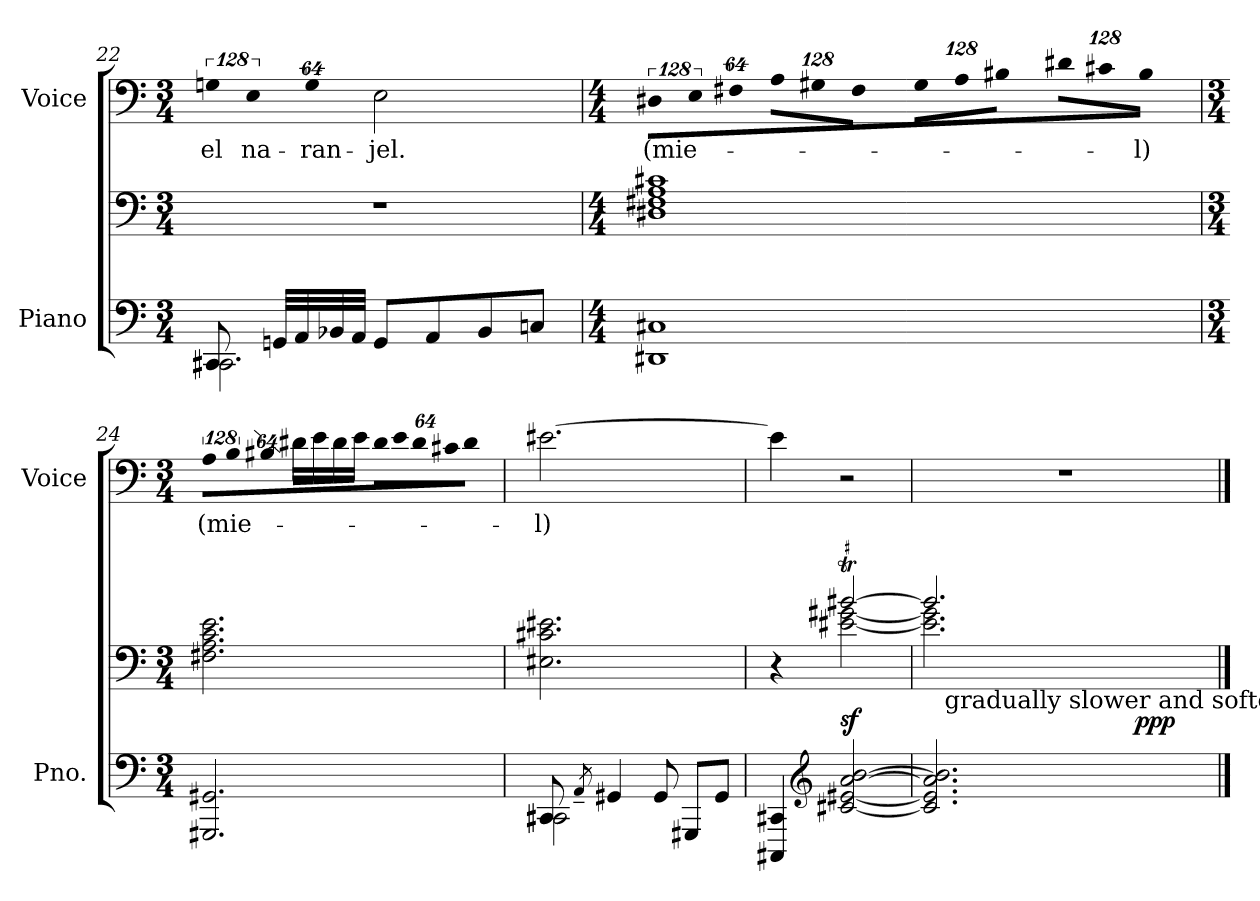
**kern	**kern	**dynam	**kern	**text
*part2	*part2	*part2	*part1	*part1
*staff3	*staff2	*staff2/3	*staff1	*staff1
*I"Piano	*	*	*I"Voice	*
*I'Pno.	*	*	*I'Voice	*
*clefF4	*clefF4	*	*clefF4	*
*k[]	*k[]	*	*k[]	*
*M3/4	*M3/4	*	*M3/4	*
=22	=22	=22	=22	=22
*^	*	*	*	*
!	!	!LO:N:vis=1	!	!LO:N:vis=8	!
!	!	!	!	!	!LO:LY:b:color=#000000
8CC#Xi/	2.CC#i\	2.r	.	1024%85Gni\	el
!	!	!	!	!LO:N:vis=8	!
!	!	!	!	!	!LO:LY:b:color=#000000
.	.	.	.	1024%85Ei\	na-
32GGni/LLL	.	.	.	.	.
32AAi/	.	.	.	.	.
!	!	!	!	!LO:N:vis=8	!
!	!	!	!	!	!LO:LY:b:color=#000000
.	.	.	.	512%43Gi\	-ran-
32BB-Xi/	.	.	.	.	.
32AAi/JJJ	.	.	.	.	.
!	!	!	!	!	!LO:LY:b:color=#000000
8GGi/L	.	.	.	2Ei\	-jel.
8AAi/	.	.	.	.	.
8BB-i/	.	.	.	.	.
8Cni/J	.	.	.	.	.
*v	*v	*	*	*	*
!!LO:PB:g=z
=23	=23	=23	=23	=23
*M4/4	*M4/4	*	*M4/4	*
!	!	!	!LO:N:vis=8	!
!	!	!	!	!LO:LY:b:color=#000000
1DD#Xi 1C#Xi	1D#Xi 1F#Xi 1Ai 1c#Xi	.	1024%85D#Xi\L	(mie-
!	!	!	!LO:N:vis=8	!
.	.	.	1024%85Ei\	.
!	!	!	!LO:N:vis=8	!
.	.	.	512%43F#Xi\J	.
!	!	!	!LO:N:vis=8	!
.	.	.	1024%85Ai\L	.
!	!	!	!LO:N:vis=8	!
.	.	.	1024%85G#Xi\	.
!	!	!	!LO:N:vis=8	!
.	.	.	512%43F#i\J	.
!	!	!	!LO:N:vis=8	!
.	.	.	1024%85G#i\L	.
!	!	!	!LO:N:vis=8	!
.	.	.	1024%85Ai\	.
!	!	!	!LO:N:vis=8	!
.	.	.	512%43B#Xi\J	.
!	!	!	!LO:N:vis=8	!
.	.	.	1024%85d#Xi\L	.
!	!	!	!LO:N:vis=8	!
.	.	.	1024%85c#Xi\	.
!	!	!	!LO:N:vis=8	!
!	!	!	!	!LO:LY:b:color=#000000
.	.	.	512%43B#i\J	-l)
=24	=24	=24	=24	=24
*M3/4	*M3/4	*	*M3/4	*
!	!	!	!LO:N:vis=8	!
!	!	!	!	!LO:LY:b:color=#000000
2.GGG#Xi/ 2.GG#Xi	2.F#Xi\ 2.Ai 2.ci 2.ei	.	1024%85Ai\L	(mie-
!	!	!	!LO:N:vis=8	!
.	.	.	1024%85Bi\	.
!	!	!	!LO:N:vis=8	!
.	.	.	512%43B#Xi\J	.
.	.	.	16d#Xi\LL	.
.	.	.	16ei\	.
.	.	.	16d#i\	.
.	.	.	16ei\JJ	.
!	!	!	!LO:N:vis=16	!
.	.	.	1024%51d#i\LL	.
!	!	!	!LO:N:vis=16	!
.	.	.	1024%51ei\	.
!	!	!	!LO:N:vis=16	!
.	.	.	1024%51d#i\	.
!	!	!	!LO:N:vis=16	!
.	.	.	1024%51c#Xi\	.
!	!	!	!LO:N:vis=16	!
.	.	.	256%13d#i\JJ	.
!!LO:LB:g=z
=25	=25	=25	=25	=25
*^	*	*	*	*
!	!	!	!	!	!LO:LY:b:color=#000000
8CC#Xi/	2CC#i\	2.E#Xi\ 2.c#Xi 2.e#Xi	.	[>2.e#Xi\	-l)
8qAA~i/	.	.	.	.	.
4GG#Xi/	.	.	.	.	.
8GG#i/	.	.	.	.	.
8GGG#Xi/L	4ryy	.	.	.	.
8GG#i/J	.	.	.	.	.
*v	*v	*	*	*	*
=26	=26	=26	=26	=26
*	*^	*	*	*
4CCC#Xi/ 4CC#Xi	4r	4ryy	.	4e#i\]	.
*clefG2	*	*	*	*	*
*X8ba	*	*	*	*	*
*	*8ba	*	*	*	*
[<2c#Xi/ [<2e#Xi [<2ai [>2bi	[>2B#Xti/	[<2E#Xi\ [<2G#Xi	sf	2r	.
!!LO:LB:g=z
=27	=27	=27	=27	=27	=27
!	!	!	!	!LO:N:vis=1	!
*	*^	*^	*	*	*
2.c#i/] 2.e#i] 2.ai] 2.bi]	2.B#i/]	2.E#i\] 2.G#i]	2ryy	32ryy	.	2.r	.
.	.	.	.	128...ryy	.	.	.
!	!	!	!	!LO:TX:b:t=gradually slower and softer	!	!	!
.	.	.	.	2ryy	.	.	.
.	.	.	8ryy	.	.	.	.
.	.	.	.	8ryy	.	.	.
.	.	.	128..ryy	.	.	.	.
.	.	.	16ryy	.	ppp	.	.
.	.	.	.	16ryy	.	.	.
.	.	.	32ryy	.	.	.	.
.	.	.	64ryy	.	.	.	.
.	.	.	.	64ryy	.	.	.
.	.	.	512ryy	.	.	.	.
.	.	.	.	1024ryy	.	.	.
*	*v	*v	*v	*v	*	*	*
==	==	==	==	==
*-	*-	*-	*-	*-
